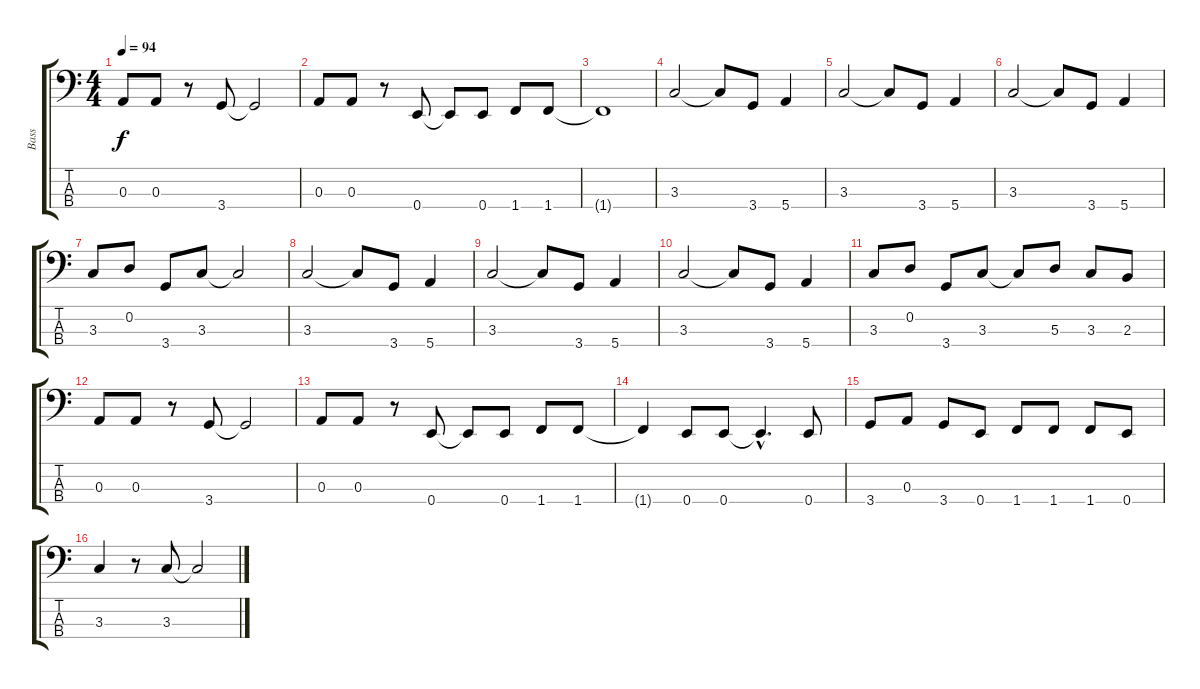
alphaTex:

\track ("Bass" "Bass") {instrument electricbassfinger}
\staff {score tabs}
\tuning (G2 D2 A1 E1) {hide}
\ts (4 4)
\tempo 94
\clef f4
\ks c
0.3.8{dy f} 0.3.8 r.8 3.4.8 3.4{t}.2 |
0.3.8 0.3.8 r.8 0.4.8 0.4{t}.8 0.4.8 1.4.8 1.4.8 |
1.4{t}.1 |
3.3.2 3.3{t}.8 3.4.8 5.4.4 |
3.3.2 3.3{t}.8 3.4.8 5.4.4 |
3.3.2 3.3{t}.8 3.4.8 5.4.4 |
3.3.8 0.2.8 3.4.8 3.3.8 3.3{t}.2 |
3.3.2 3.3{t}.8 3.4.8 5.4.4 |
3.3.2 3.3{t}.8 3.4.8 5.4.4 |
3.3.2 3.3{t}.8 3.4.8 5.4.4 |
3.3.8 0.2.8 3.4.8 3.3.8 3.3{t}.8 5.3.8 3.3.8 2.3.8 |
0.3.8 0.3.8 r.8 3.4.8 3.4{t}.2 |
0.3.8 0.3.8 r.8 0.4.8 0.4{t}.8 0.4.8 1.4.8 1.4.8 |
1.4{t}.4 0.4.8 0.4.8 0.4{hac t}.4{d} 0.4.8 |
3.4.8 0.3.8 3.4.8 0.4.8 1.4.8 1.4.8 1.4.8 0.4.8 |
3.3.4 r.8 3.3.8 3.3{t}.2
